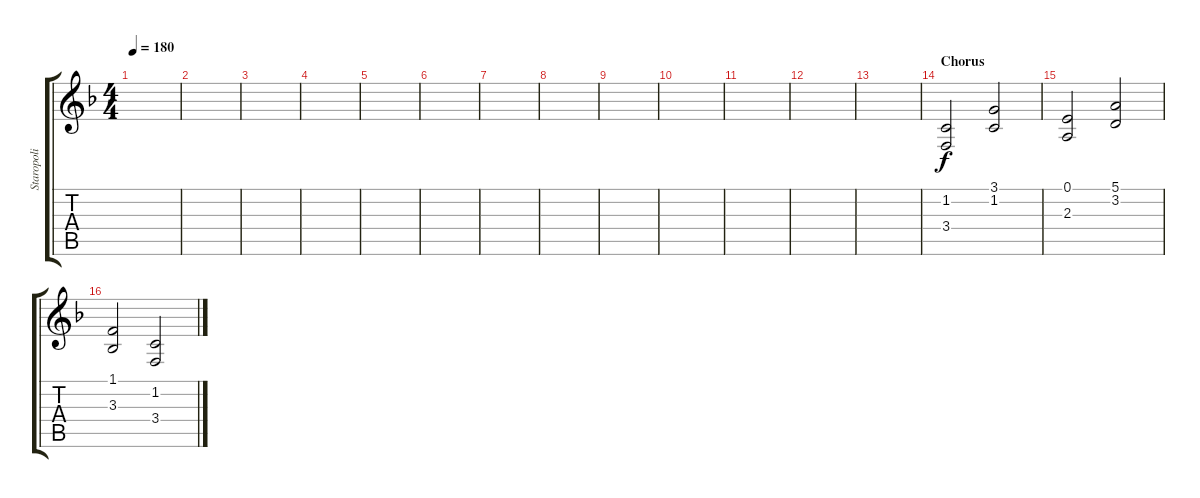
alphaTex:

\track ("Staropoli 3" "Staropoli ") {instrument churchorgan}
\staff {score tabs}
\tuning (E4 B3 G3 D3 A2 E2) {hide}
\ts (4 4)
\tempo 180
\clef g2
\ks dminor
|
|
|
|
|
|
|
|
|
|
|
|
|
\section ("" "Chorus")
(1.2 3.4).2{dy f} (3.1 1.2).2 |
(0.1 2.3).2 (5.1 3.2).2 |
(1.1 3.3).2 (1.2 3.4).2
